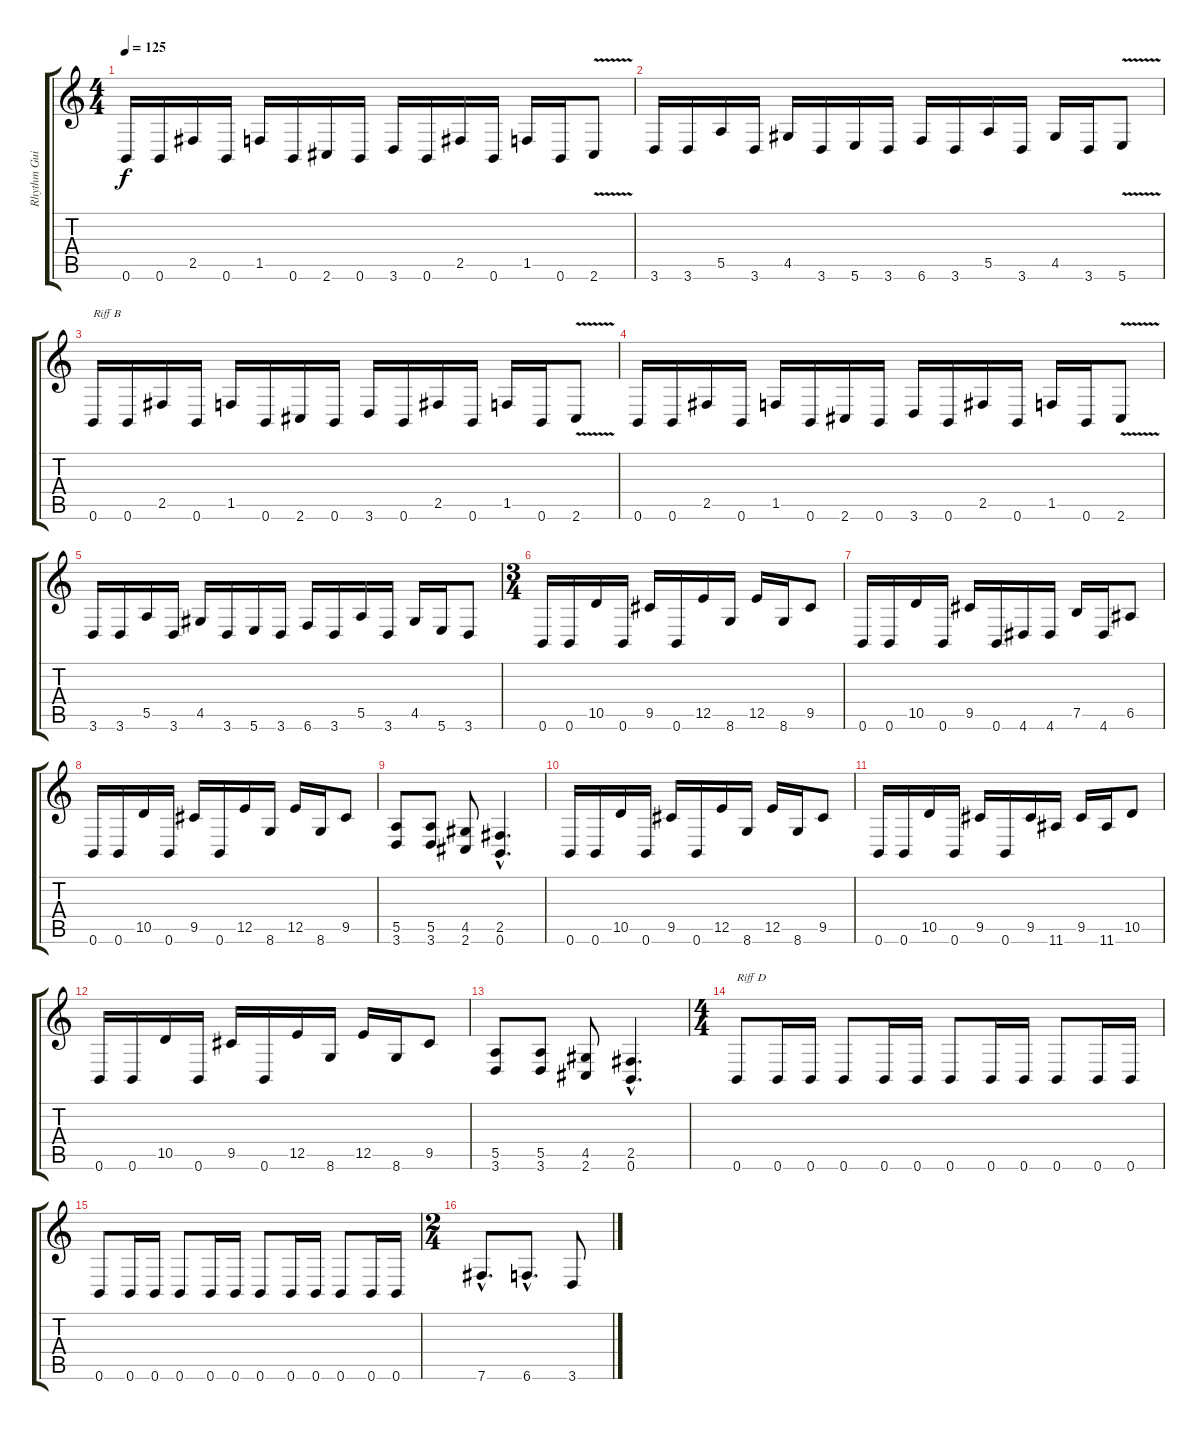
\track ("Rhythm Guitar" "Rhythm Gui") {instrument distortionguitar}
\staff {score tabs}
\tuning (B3 Gb3 D3 A2 E2 B1) {hide}
\ts (4 4)
\tempo 125
\clef g2
\ks c
0.6.16{dy f} 0.6.16 2.5.16 0.6.16 1.5.16 0.6.16 2.6.16 0.6.16 3.6.16 0.6.16 2.5.16 0.6.16 1.5.16 0.6.16 2.6{v}.8 |
3.6.16 3.6.16 5.5.16 3.6.16 4.5.16 3.6.16 5.6.16 3.6.16 6.6.16 3.6.16 5.5.16 3.6.16 4.5.16 3.6.16 5.6{v}.8 |
0.6.16{txt "Riff B"} 0.6.16 2.5.16 0.6.16 1.5.16 0.6.16 2.6.16 0.6.16 3.6.16 0.6.16 2.5.16 0.6.16 1.5.16 0.6.16 2.6{v}.8 |
0.6.16 0.6.16 2.5.16 0.6.16 1.5.16 0.6.16 2.6.16 0.6.16 3.6.16 0.6.16 2.5.16 0.6.16 1.5.16 0.6.16 2.6{v}.8 |
3.6.16 3.6.16 5.5.16 3.6.16 4.5.16 3.6.16 5.6.16 3.6.16 6.6.16 3.6.16 5.5.16 3.6.16 4.5.16 5.6.16 3.6.8 |
\ts (3 4)
0.6.16 0.6.16 10.5.16 0.6.16 9.5.16 0.6.16 12.5.16 8.6.16 12.5.16 8.6.16 9.5.8 |
0.6.16 0.6.16 10.5.16 0.6.16 9.5.16 0.6.16 4.6.16 4.6.16 7.5.16 4.6.16 6.5.8 |
0.6.16 0.6.16 10.5.16 0.6.16 9.5.16 0.6.16 12.5.16 8.6.16 12.5.16 8.6.16 9.5.8 |
(5.5 3.6).8 (5.5 3.6).8 (4.5 2.6).8 (2.5{hac} 0.6{hac}).4{d} |
0.6.16 0.6.16 10.5.16 0.6.16 9.5.16 0.6.16 12.5.16 8.6.16 12.5.16 8.6.16 9.5.8 |
0.6.16 0.6.16 10.5.16 0.6.16 9.5.16 0.6.16 9.5.16 11.6.16 9.5.16 11.6.16 10.5.8 |
0.6.16 0.6.16 10.5.16 0.6.16 9.5.16 0.6.16 12.5.16 8.6.16 12.5.16 8.6.16 9.5.8 |
(5.5 3.6).8 (5.5 3.6).8 (4.5 2.6).8 (2.5{hac} 0.6{hac}).4{d} |
\ts (4 4)
0.6.8{txt "Riff D"} 0.6.16 0.6.16 0.6.8 0.6.16 0.6.16 0.6.8 0.6.16 0.6.16 0.6.8 0.6.16 0.6.16 |
0.6.8 0.6.16 0.6.16 0.6.8 0.6.16 0.6.16 0.6.8 0.6.16 0.6.16 0.6.8 0.6.16 0.6.16 |
\ts (2 4)
7.6{hac}.8{d} 6.6{hac}.8{d} 3.6.8
